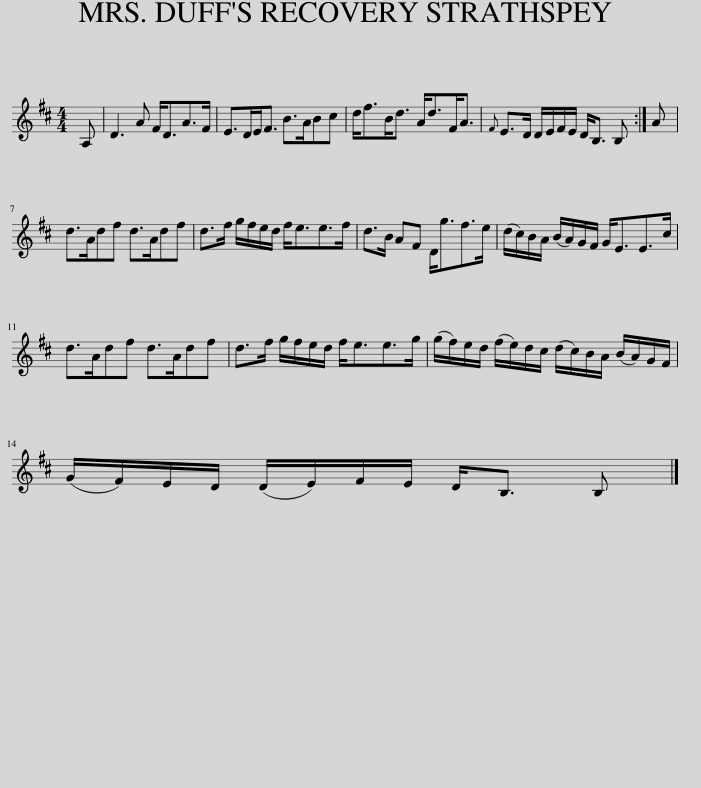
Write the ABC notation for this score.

X:1
L:1/8
M:4/4
I:linebreak $
K:D
V:1 treble
V:1
 A, | D3 A F<DA>F | E>DE<F B>ABc | d<fB<d A<dF<A |{F} E>D D/E/F/E/ D<B, B, :| %5
 A |$ d>Adf d>Adf | d>f g/f/e/d/ f<ee>f | d>B AF D<gf>e | (d/c/)B/A/ (B/A/)G/F/ G<EE>c |$ %10
 d>Adf d>Adf | d>f g/f/e/d/ f<ee>g | (g/f/)e/d/ (f/e/)d/c/ (d/c/)B/A/ (B/A/)G/F/ |$ (G/F/)E/D/ (D/E/)F/E/ D<B, B, |] %14
